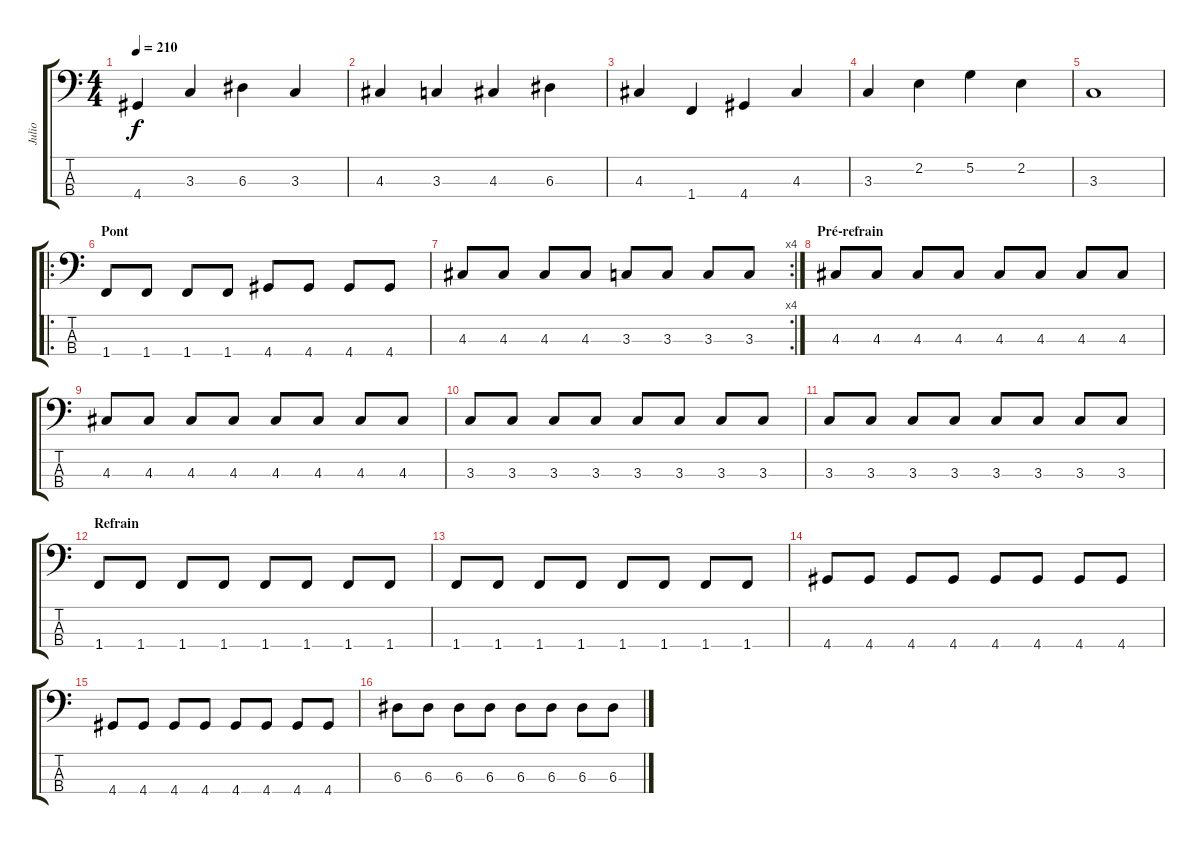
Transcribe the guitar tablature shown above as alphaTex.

\track ("Julio" "Julio") {instrument electricbassfinger}
\staff {score tabs}
\tuning (G2 D2 A1 E1) {hide}
\ts (4 4)
\tempo 210
\clef f4
\ks c
4.4.4{dy f} 3.3.4 6.3.4 3.3.4 |
4.3.4 3.3.4 4.3.4 6.3.4 |
4.3.4 1.4.4 4.4.4 4.3.4 |
3.3.4 2.2.4 5.2.4 2.2.4 |
3.3.1 |
\ro
\section ("" "Pont")
1.4.8 1.4.8 1.4.8 1.4.8 4.4.8 4.4.8 4.4.8 4.4.8 |
\rc 4
4.3.8 4.3.8 4.3.8 4.3.8 3.3.8 3.3.8 3.3.8 3.3.8 |
\section ("" "Pré-refrain")
4.3.8 4.3.8 4.3.8 4.3.8 4.3.8 4.3.8 4.3.8 4.3.8 |
4.3.8 4.3.8 4.3.8 4.3.8 4.3.8 4.3.8 4.3.8 4.3.8 |
3.3.8 3.3.8 3.3.8 3.3.8 3.3.8 3.3.8 3.3.8 3.3.8 |
3.3.8 3.3.8 3.3.8 3.3.8 3.3.8 3.3.8 3.3.8 3.3.8 |
\section ("" "Refrain")
1.4.8 1.4.8 1.4.8 1.4.8 1.4.8 1.4.8 1.4.8 1.4.8 |
1.4.8 1.4.8 1.4.8 1.4.8 1.4.8 1.4.8 1.4.8 1.4.8 |
4.4.8 4.4.8 4.4.8 4.4.8 4.4.8 4.4.8 4.4.8 4.4.8 |
4.4.8 4.4.8 4.4.8 4.4.8 4.4.8 4.4.8 4.4.8 4.4.8 |
6.3.8 6.3.8 6.3.8 6.3.8 6.3.8 6.3.8 6.3.8 6.3.8
